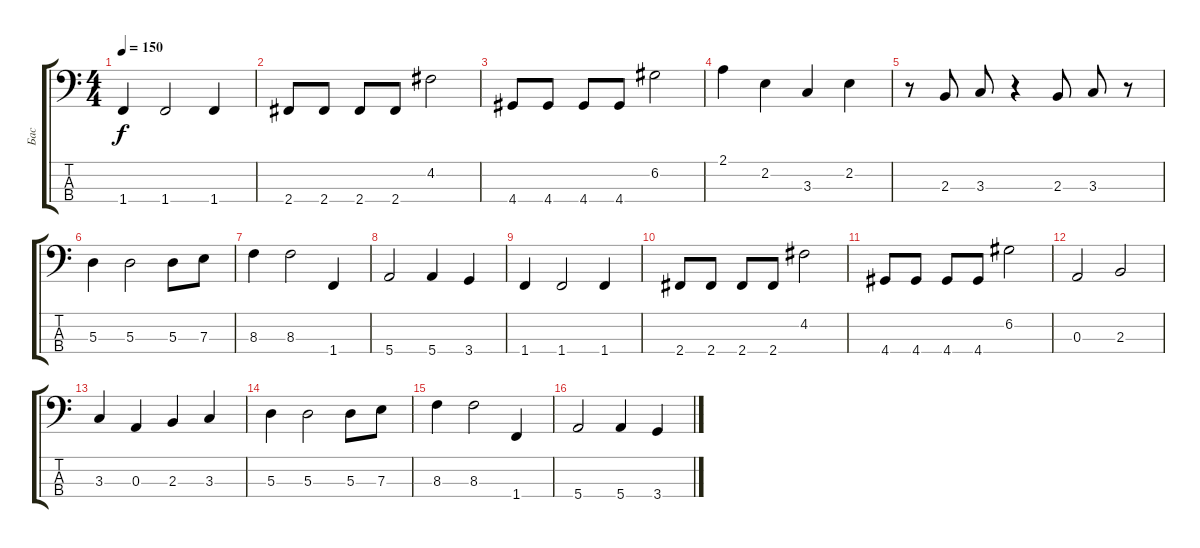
\track ("Бас" "Бас") {instrument electricbasspick}
\staff {score tabs}
\tuning (G2 D2 A1 E1) {hide}
\ts (4 4)
\tempo 150
\clef f4
\ks c
1.4.4{dy f} 1.4.2 1.4.4 |
2.4.8 2.4.8 2.4.8 2.4.8 4.2.2 |
4.4.8 4.4.8 4.4.8 4.4.8 6.2.2 |
2.1.4 2.2.4 3.3.4 2.2.4 |
r.8 2.3.8 3.3.8 r.4 2.3.8 3.3.8 r.8 |
5.3.4 5.3.2 5.3.8 7.3.8 |
8.3.4 8.3.2 1.4.4 |
5.4.2 5.4.4 3.4.4 |
1.4.4 1.4.2 1.4.4 |
2.4.8 2.4.8 2.4.8 2.4.8 4.2.2 |
4.4.8 4.4.8 4.4.8 4.4.8 6.2.2 |
0.3.2 2.3.2 |
3.3.4 0.3.4 2.3.4 3.3.4 |
5.3.4 5.3.2 5.3.8 7.3.8 |
8.3.4 8.3.2 1.4.4 |
5.4.2 5.4.4 3.4.4
